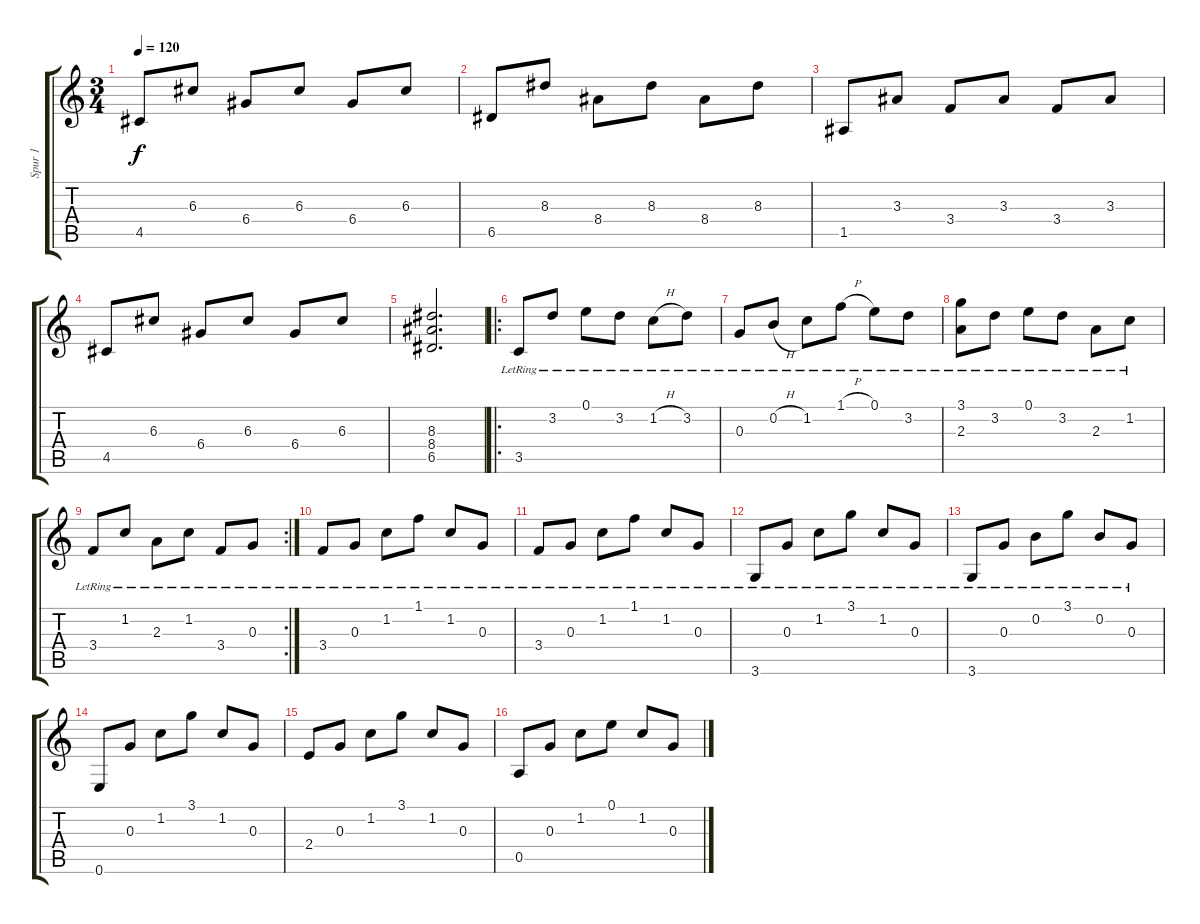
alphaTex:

\track ("Spur 1" "Spur 1") {instrument acousticguitarsteel}
\staff {score tabs}
\tuning (E4 B3 G3 D3 A2 E2) {hide}
\ts (3 4)
\tempo 120
\clef g2
\ks c
4.5.8{dy f} 6.3.8 6.4.8 6.3.8 6.4.8 6.3.8 |
6.5.8 8.3.8 8.4.8 8.3.8 8.4.8 8.3.8 |
1.5.8 3.3.8 3.4.8 3.3.8 3.4.8 3.3.8 |
4.5.8 6.3.8 6.4.8 6.3.8 6.4.8 6.3.8 |
(8.3 8.4 6.5).2{d} |
\ro
3.5{lr}.8 3.2{lr}.8 0.1{lr}.8 3.2{lr}.8 1.2{h lr}.8 3.2{lr}.8 |
0.3{lr}.8 0.2{h lr}.8 1.2{lr}.8 1.1{h lr}.8 0.1{lr}.8 3.2{lr}.8 |
(3.1{lr} 2.3{lr}).8 3.2{lr}.8 0.1{lr}.8 3.2{lr}.8 2.3{lr}.8 1.2{lr}.8 |
\rc 2
3.4{lr}.8 1.2{lr}.8 2.3{lr}.8 1.2{lr}.8 3.4{lr}.8 0.3{lr}.8 |
3.4{lr}.8 0.3{lr}.8 1.2{lr}.8 1.1{lr}.8 1.2{lr}.8 0.3{lr}.8 |
3.4{lr}.8 0.3{lr}.8 1.2{lr}.8 1.1{lr}.8 1.2{lr}.8 0.3{lr}.8 |
3.6{lr}.8 0.3{lr}.8 1.2{lr}.8 3.1{lr}.8 1.2{lr}.8 0.3{lr}.8 |
3.6{lr}.8 0.3{lr}.8 0.2{lr}.8 3.1{lr}.8 0.2{lr}.8 0.3{lr}.8 |
0.6.8 0.3.8 1.2.8 3.1.8 1.2.8 0.3.8 |
2.4.8 0.3.8 1.2.8 3.1.8 1.2.8 0.3.8 |
0.5.8 0.3.8 1.2.8 0.1.8 1.2.8 0.3.8
